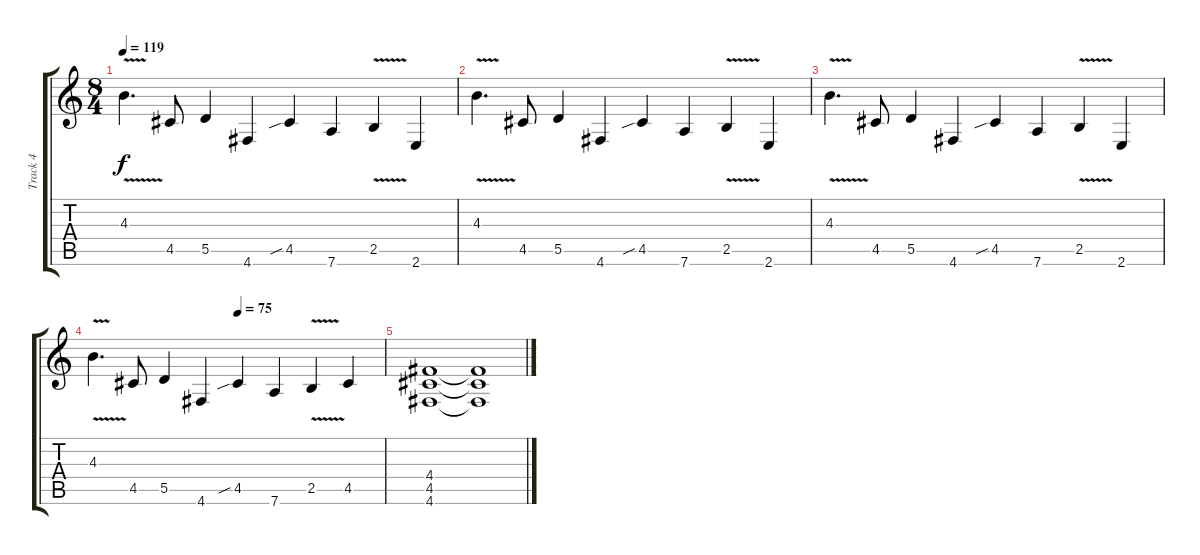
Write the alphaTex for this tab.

\track ("Track 4" "Track 4") {instrument overdrivenguitar}
\staff {score tabs}
\tuning (E4 B3 G3 D3 A2 D2) {hide}
\ts (8 4)
\tempo 119
\clef g2
\ks c
4.3{v}.4{d dy f} 4.5.8 5.5.4 4.6.4 4.5{sib}.4 7.6.4 2.5{v}.4 2.6.4 |
4.3{v}.4{d} 4.5.8 5.5.4 4.6.4 4.5{sib}.4 7.6.4 2.5{v}.4 2.6.4 |
4.3{v}.4{d} 4.5.8 5.5.4 4.6.4 4.5{sib}.4 7.6.4 2.5{v}.4 2.6.4 |
\tempo (75 0.5)
4.3{v}.4{d} 4.5.8 5.5.4 4.6.4 4.5{sib}.4 7.6.4 2.5{v}.4 4.5.4 |
(4.4 4.5 4.6).1 (4.4{t} 4.5{t} 4.6{t}).1
